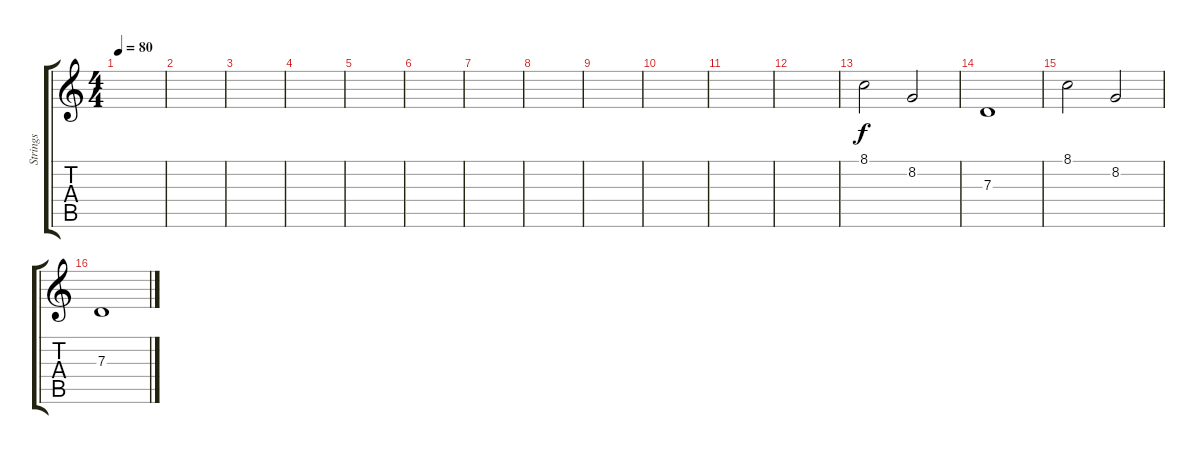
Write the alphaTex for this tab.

\track ("Strings" "Strings") {instrument stringensemble1}
\staff {score tabs}
\tuning (E4 B3 G3 D3 A2 E2) {hide}
\ts (4 4)
\tempo 80
\clef g2
\ks c
|
|
|
|
|
|
|
|
|
|
|
|
8.1.2 8.2.2 |
7.3.1 |
8.1.2 8.2.2 |
7.3.1
